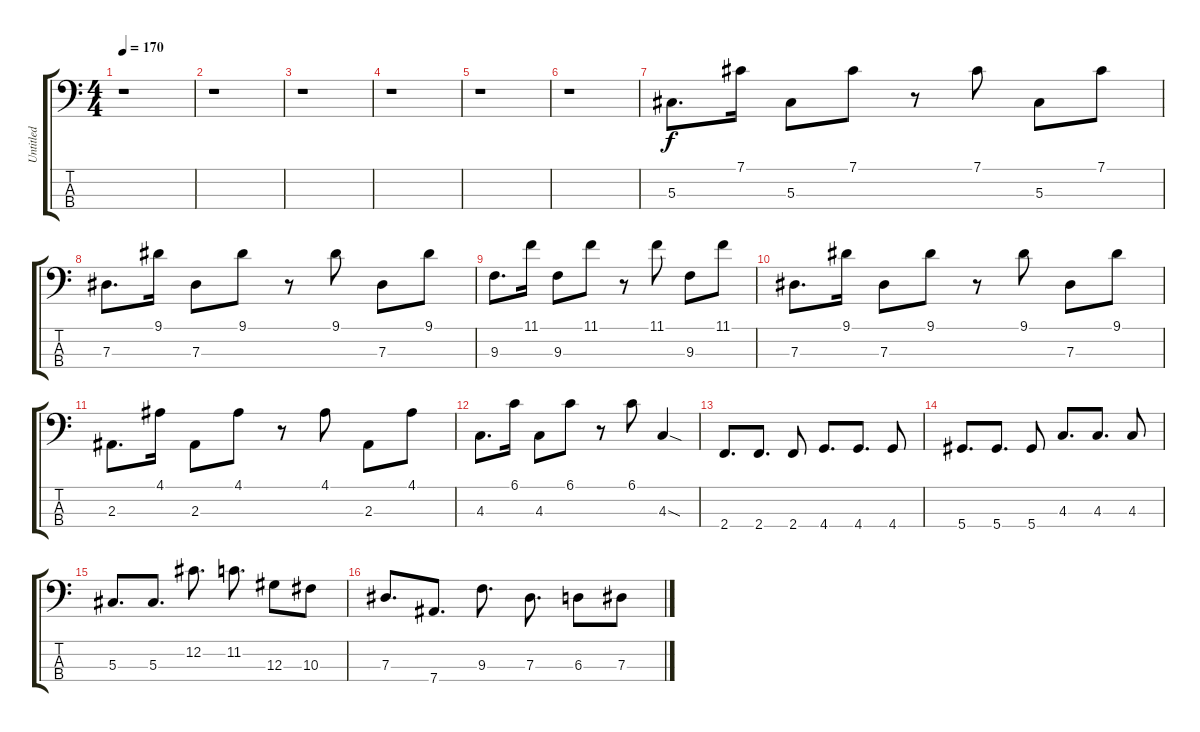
\track ("Untitled" "Untitled") {instrument electricbassfinger}
\staff {score tabs}
\tuning (Gb2 Db2 Ab1 Eb1) {hide}
\ts (4 4)
\tempo 170
\clef f4
\ks c
r.1{dy f} |
r.1 |
r.1 |
r.1 |
r.1 |
r.1 |
5.3.8{d} 7.1.16 5.3.8 7.1.8 r.8 7.1.8 5.3.8 7.1.8 |
7.3.8{d} 9.1.16 7.3.8 9.1.8 r.8 9.1.8 7.3.8 9.1.8 |
9.3.8{d} 11.1.16 9.3.8 11.1.8 r.8 11.1.8 9.3.8 11.1.8 |
7.3.8{d} 9.1.16 7.3.8 9.1.8 r.8 9.1.8 7.3.8 9.1.8 |
2.3.8{d} 4.1.16 2.3.8 4.1.8 r.8 4.1.8 2.3.8 4.1.8 |
4.3.8{d} 6.1.16 4.3.8 6.1.8 r.8 6.1.8 4.3{sod}.4 |
2.4.8{d} 2.4.8{d} 2.4.8 4.4.8{d} 4.4.8{d} 4.4.8 |
5.4.8{d} 5.4.8{d} 5.4.8 4.3.8{d} 4.3.8{d} 4.3.8 |
5.3.8{d} 5.3.8{d} 12.2.8{d} 11.2.8{d} 12.3.8 10.3.8 |
7.3.8{d} 7.4.8{d} 9.3.8{d} 7.3.8{d} 6.3.8 7.3.8
